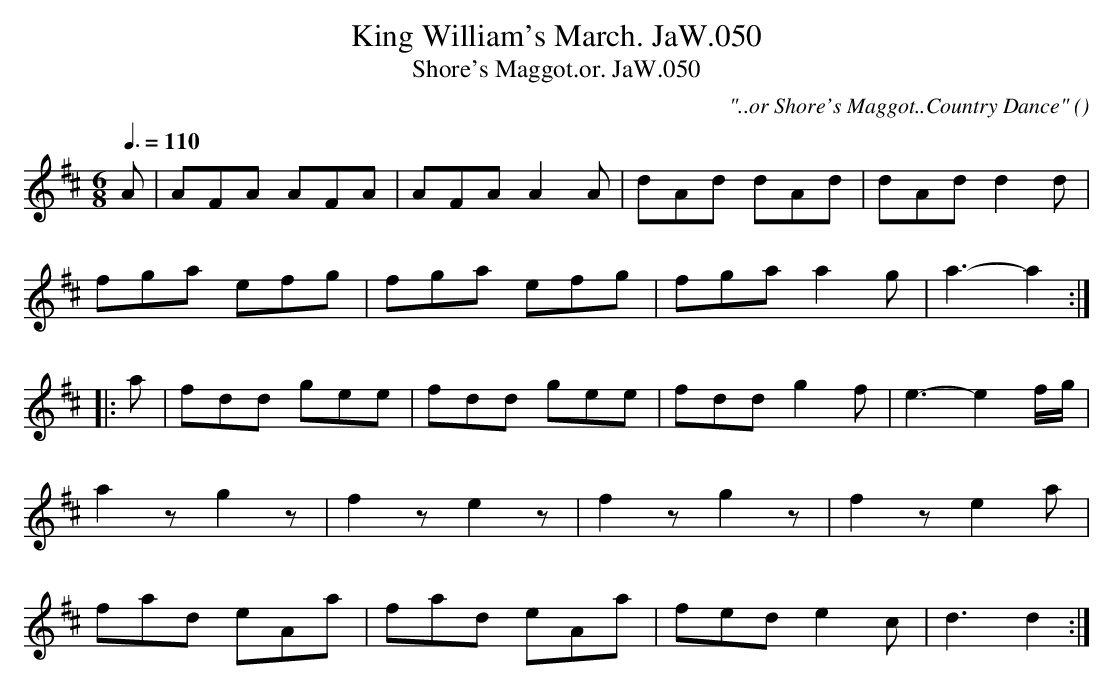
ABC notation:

X:1
T:King William's March. JaW.050
T:Shore's Maggot.or. JaW.050
M:6/8
L:1/8
Q:3/8=110
C:"..or Shore's Maggot..Country Dance"
O:
K:D
A|AFA AFA|AFA A2A|dAd dAd|dAd d2d|
fga efg|fga efg|fga a2g|a3-a2:|
|:a|fdd gee|fdd gee|fdd g2f|e3-e2f/g/|
a2z g2z|f2z e2z|f2z g2z|f2z e2a|
fad eAa|fad eAa|fed e2c|d3 d2:|
